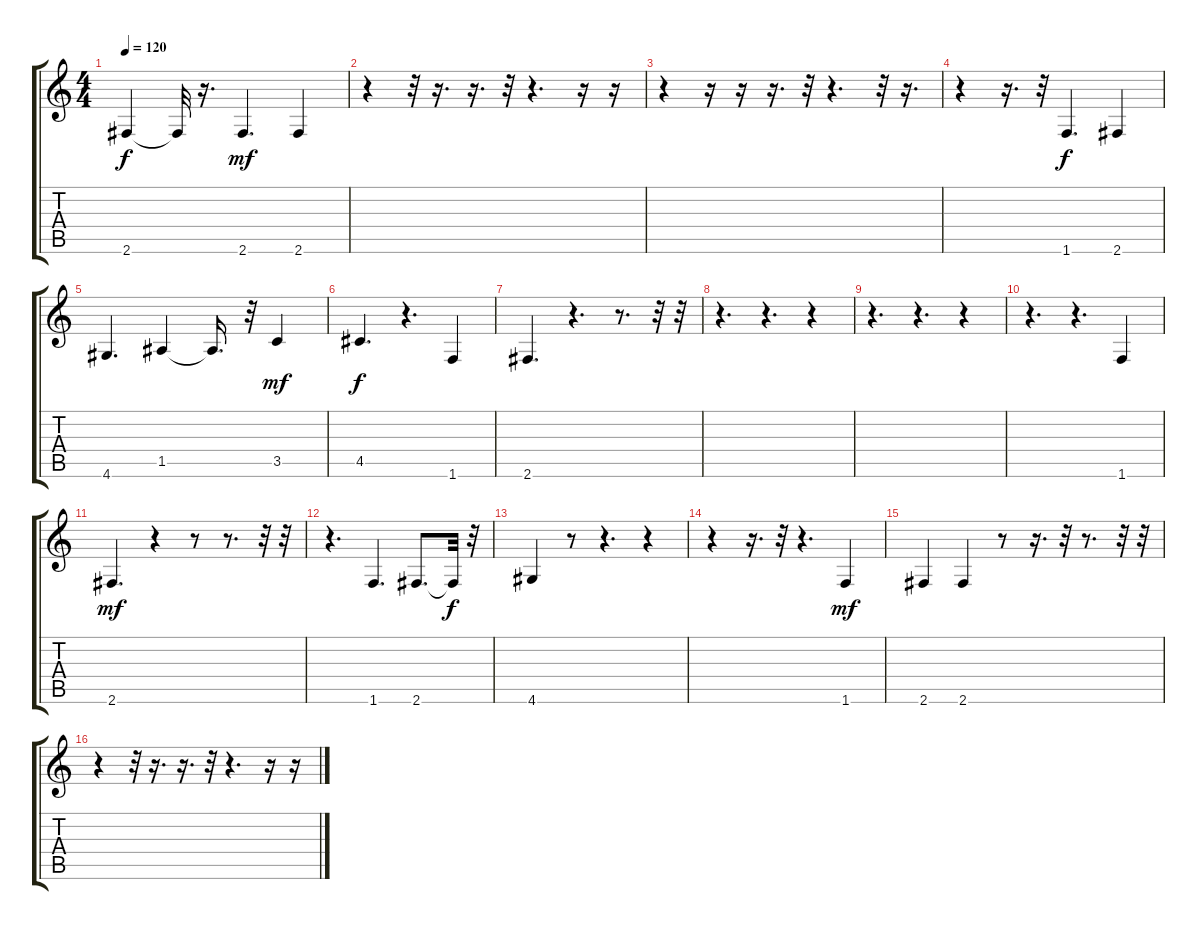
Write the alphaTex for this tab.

\track "" {instrument electricbassfinger}
\staff {score tabs}
\tuning (E4 B3 G3 D3 A2 E2) {hide}
\ts (4 4)
\tempo 120
\clef g2
\ks c
2.6.4{dy f} 2.6{t}.32 r.16{d} 2.6.4{d dy mf} 2.6.4 |
r.4 r.32 r.16{d} r.16{d} r.32 r.4{d} r.16 r.16 |
r.4 r.16 r.16 r.16{d} r.32 r.4{d} r.32 r.16{d} |
r.4 r.16{d} r.32 1.6.4{d dy f} 2.6.4 |
4.6.4{d} 1.5.4 1.5{t}.16{d} r.32 3.5.4{dy mf} |
4.5.4{d dy f} r.4{d} 1.6.4 |
2.6.4{d} r.4{d} r.8{d} r.32 r.32 |
r.4{d} r.4{d} r.4 |
r.4{d} r.4{d} r.4 |
r.4{d} r.4{d} 1.6.4 |
2.6.4{d dy mf} r.4 r.8 r.8{d} r.32 r.32 |
r.4{d} 1.6.4{d} 2.6.8{d} 2.6{t}.32{dy f} r.32 |
4.6.4 r.8 r.4{d} r.4 |
r.4 r.16{d} r.32 r.4{d} 1.6.4{dy mf} |
2.6.4 2.6.4 r.8 r.16{d} r.32 r.8{d} r.32 r.32 |
r.4 r.32 r.16{d} r.16{d} r.32 r.4{d} r.16 r.16
